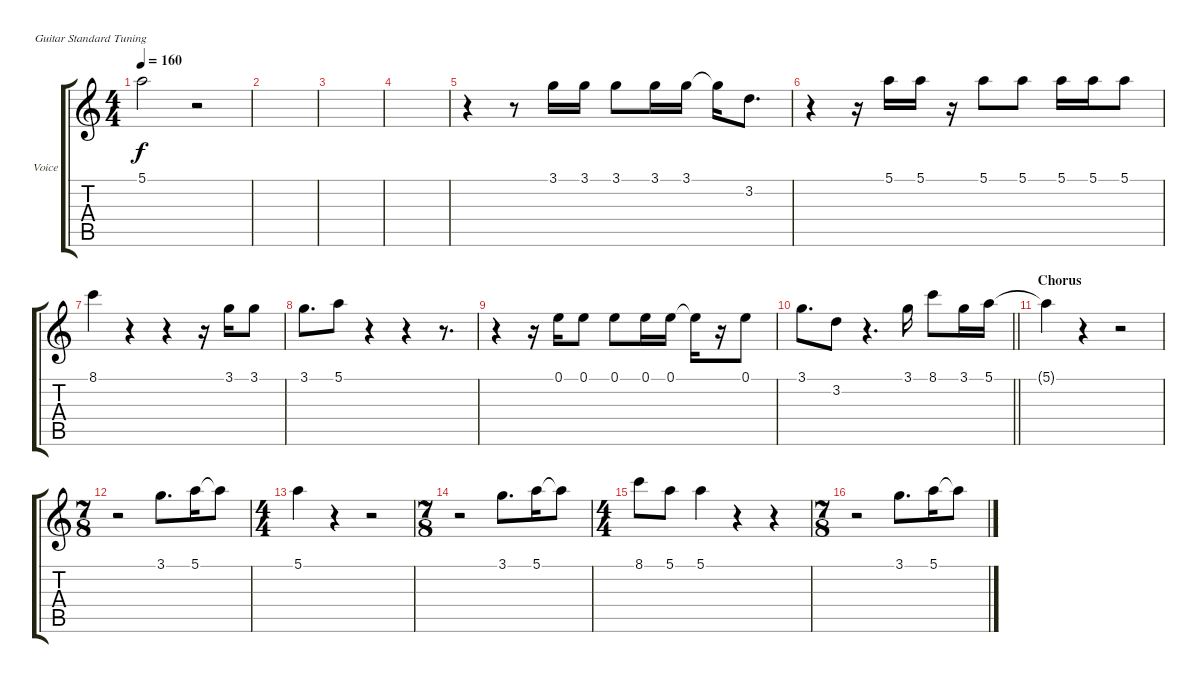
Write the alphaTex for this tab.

\bracketExtendMode groupsimilarinstruments
\firstSystemTrackNameOrientation horizontal
\otherSystemsTrackNameOrientation horizontal
\track ("Voice" "Voice") {mute instrument lead6voice}
\staff {score tabs}
\tuning (E4 B3 G3 D3 A2 E2)
\displaytranspose 12
\ts (4 4)
\tempo 160
\clef g2
\ks c
5.1.2{dy f} r.2 |
|
|
|
r.4 r.8 3.1.16 3.1.16 3.1.8 3.1.16 3.1.16 3.1{t}.16 3.2.8{d} |
r.4 r.16 5.1.16 5.1.16 r.16 5.1.8 5.1.8 5.1.16 5.1.16 5.1.8 |
8.1.4 r.4 r.4 r.16 3.1.16 3.1.8 |
3.1.8{d} 5.1.8 r.4 r.4 r.8{d} |
r.4 r.16 0.1.16 0.1.8 0.1.8 0.1.16 0.1.16 0.1{t}.16 r.16 0.1.8 |
\barLineRight lightlight
3.1.8{d} 3.2.8 r.4{d} 3.1.16 8.1.8 3.1.16 5.1.16 |
\section ("" "Chorus")
5.1{t}.4 r.4 r.2 |
\ts (7 8)
r.2 3.1.8{d} 5.1.16 5.1{t}.8 |
\ts (4 4)
5.1.4 r.4 r.2 |
\ts (7 8)
r.2 3.1.8{d} 5.1.16 5.1{t}.8 |
\ts (4 4)
8.1.8 5.1.8 5.1.4 r.4 r.4 |
\ts (7 8)
r.2 3.1.8{d} 5.1.16 5.1{t}.8
